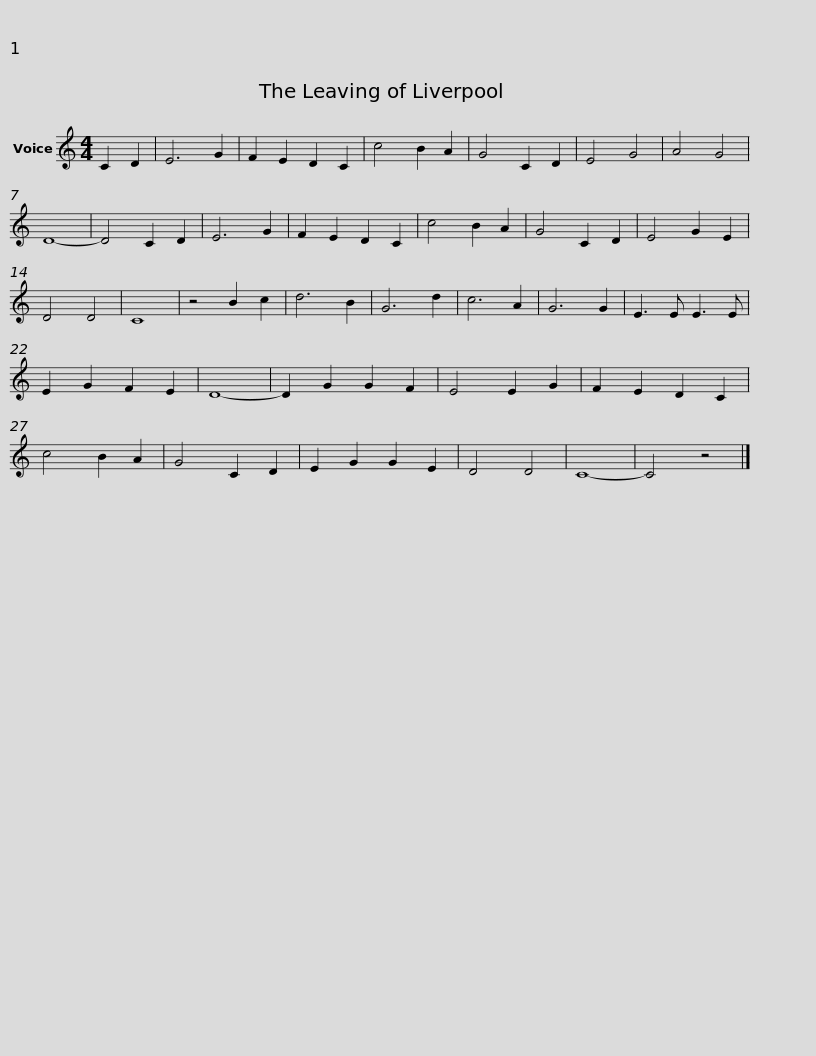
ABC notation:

X:1
L:1/8
M:4/4
I:linebreak $
K:C
V:1 treble
V:1
 C2 D2 | E6 G2 | F2 E2 D2 C2 | c4 B2 A2 | G4 C2 D2 | %5
 E4 G4 | A4 G4 | D8- | D4 C2 D2 | E6 G2 | %10
 F2 E2 D2 C2 | c4 B2 A2 | G4 C2 D2 |$ E4 G2 E2 | D4 D4 | %15
 C8 | z4 B2 c2 | d6 B2 | G6 d2 | c6 A2 | %20
 G6 G2 | E3 E E3 E | E2 G2 F2 E2 | D8- | D2 G2 G2 F2 | %25
 E4 E2 G2 |$ F2 E2 D2 C2 | c4 B2 A2 | G4 C2 D2 | E2 G2 G2 E2 | %30
 D4 D4 | C8- | C4 z4 |] %33
